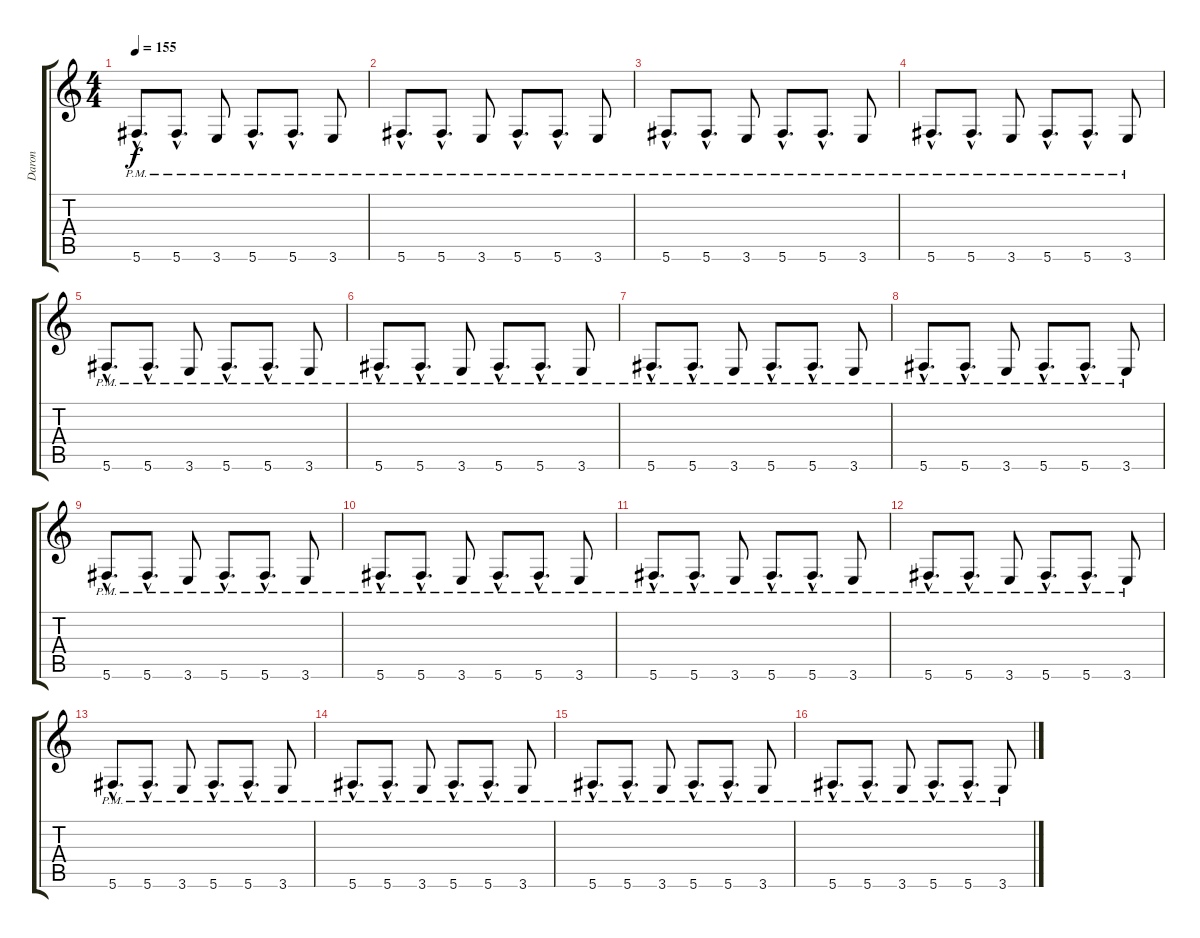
\track ("Daron" "Daron") {instrument overdrivenguitar}
\staff {score tabs}
\tuning (Eb4 Bb3 Gb3 Db3 Ab2 Db2) {hide}
\ts (4 4)
\tempo 155
\clef g2
\ks c
5.6{hac pm}.8{d dy f} 5.6{hac pm}.8{d} 3.6{pm}.8 5.6{hac pm}.8{d} 5.6{hac pm}.8{d} 3.6{pm}.8 |
5.6{hac pm}.8{d} 5.6{hac pm}.8{d} 3.6{pm}.8 5.6{hac pm}.8{d} 5.6{hac pm}.8{d} 3.6{pm}.8 |
5.6{hac pm}.8{d} 5.6{hac pm}.8{d} 3.6{pm}.8 5.6{hac pm}.8{d} 5.6{hac pm}.8{d} 3.6{pm}.8 |
5.6{hac pm}.8{d} 5.6{hac pm}.8{d} 3.6{pm}.8 5.6{hac pm}.8{d} 5.6{hac pm}.8{d} 3.6{pm}.8 |
5.6{hac pm}.8{d} 5.6{hac pm}.8{d} 3.6{pm}.8 5.6{hac pm}.8{d} 5.6{hac pm}.8{d} 3.6{pm}.8 |
5.6{hac pm}.8{d} 5.6{hac pm}.8{d} 3.6{pm}.8 5.6{hac pm}.8{d} 5.6{hac pm}.8{d} 3.6{pm}.8 |
5.6{hac pm}.8{d} 5.6{hac pm}.8{d} 3.6{pm}.8 5.6{hac pm}.8{d} 5.6{hac pm}.8{d} 3.6{pm}.8 |
5.6{hac pm}.8{d} 5.6{hac pm}.8{d} 3.6{pm}.8 5.6{hac pm}.8{d} 5.6{hac pm}.8{d} 3.6{pm}.8 |
5.6{hac pm}.8{d} 5.6{hac pm}.8{d} 3.6{pm}.8 5.6{hac pm}.8{d} 5.6{hac pm}.8{d} 3.6{pm}.8 |
5.6{hac pm}.8{d} 5.6{hac pm}.8{d} 3.6{pm}.8 5.6{hac pm}.8{d} 5.6{hac pm}.8{d} 3.6{pm}.8 |
5.6{hac pm}.8{d} 5.6{hac pm}.8{d} 3.6{pm}.8 5.6{hac pm}.8{d} 5.6{hac pm}.8{d} 3.6{pm}.8 |
5.6{hac pm}.8{d} 5.6{hac pm}.8{d} 3.6{pm}.8 5.6{hac pm}.8{d} 5.6{hac pm}.8{d} 3.6{pm}.8 |
5.6{hac pm}.8{d} 5.6{hac pm}.8{d} 3.6{pm}.8 5.6{hac pm}.8{d} 5.6{hac pm}.8{d} 3.6{pm}.8 |
5.6{hac pm}.8{d} 5.6{hac pm}.8{d} 3.6{pm}.8 5.6{hac pm}.8{d} 5.6{hac pm}.8{d} 3.6{pm}.8 |
5.6{hac pm}.8{d} 5.6{hac pm}.8{d} 3.6{pm}.8 5.6{hac pm}.8{d} 5.6{hac pm}.8{d} 3.6{pm}.8 |
5.6{hac pm}.8{d} 5.6{hac pm}.8{d} 3.6{pm}.8 5.6{hac pm}.8{d} 5.6{hac pm}.8{d} 3.6{pm}.8
